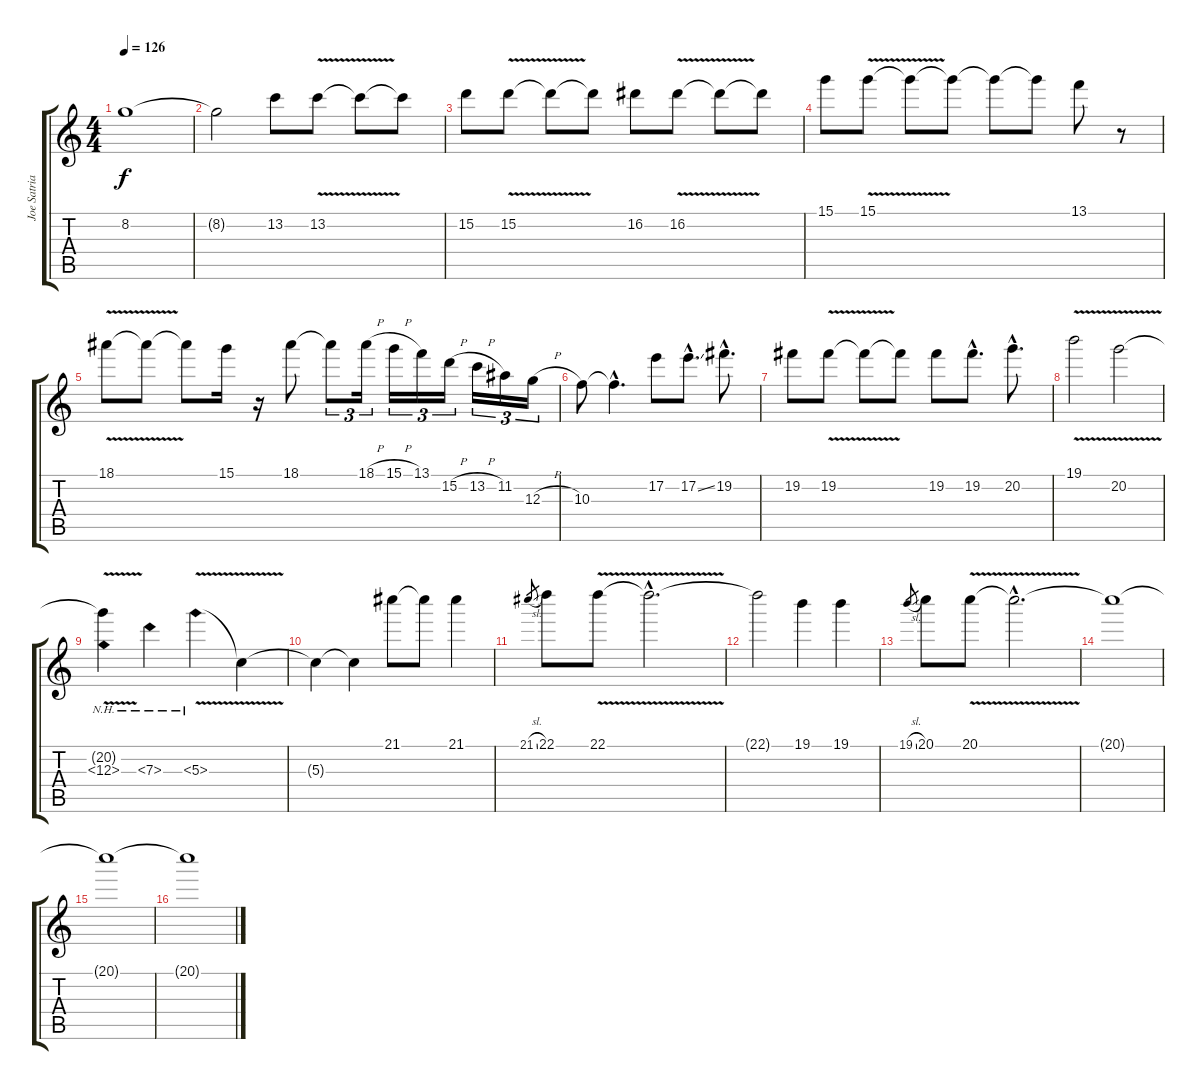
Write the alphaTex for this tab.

\track ("Joe Satriani - guitar" "Joe Satria") {instrument distortionguitar}
\staff {score tabs}
\tuning (E4 B3 G3 D3 A2 E2) {hide}
\ts (4 4)
\tempo 126
\clef g2
\ks c
8.2{t}.1{dy f} |
8.2{t}.2 13.2.8 13.2{v}.8 13.2{t}.8 13.2{t}.8 |
15.2.8 15.2{v}.8 15.2{t}.8 15.2{t}.8 16.2.8 16.2{v}.8 16.2{t}.8 16.2{t}.8 |
15.1.8 15.1{v}.8 15.1{t}.8 15.1{t}.8 15.1{t}.8 15.1{t}.8 13.1.8 r.8 |
18.1{v}.8 18.1{t}.8 18.1{t}.8 15.1.16 r.16 18.1.8 18.1{t}.8{tu (3 2)} 18.1{h}.16{tu (3 2)} 15.1{h}.16{tu (3 2)} 13.1.16{tu (3 2)} 15.2{h}.16{tu (3 2)} 13.2{h}.16{tu (3 2)} 11.2.16{tu (3 2)} 12.3{h}.16{tu (3 2)} |
10.3.8 10.3{hac t}.4{d} 17.2.8 17.2{ss hac}.8{d} 19.2{hac}.8{d} |
19.2.8 19.2{v}.8 19.2{t}.8 19.2{t}.8 19.2.8 19.2{hac}.8{d} 20.2{hac}.8{d} |
19.1{v}.2 20.2{v}.2 |
(20.2{t} 12.3{nh}).4 7.3{nh}.4 5.3{nh v}.4 5.3{t}.4 |
5.3{t}.4 5.3{t}.4 21.1.8 21.1{t}.8 21.1.4 |
21.1{sl}.8{gr} 22.1.8 22.1{v}.8 22.1{hac t}.2{d} |
22.1{t}.2 19.1.4 19.1.4 |
19.1{sl}.8{gr} 20.1.8 20.1{v}.8 20.1{hac t}.2{d} |
20.1{t}.1 |
20.1{t}.1 |
20.1{t}.1
